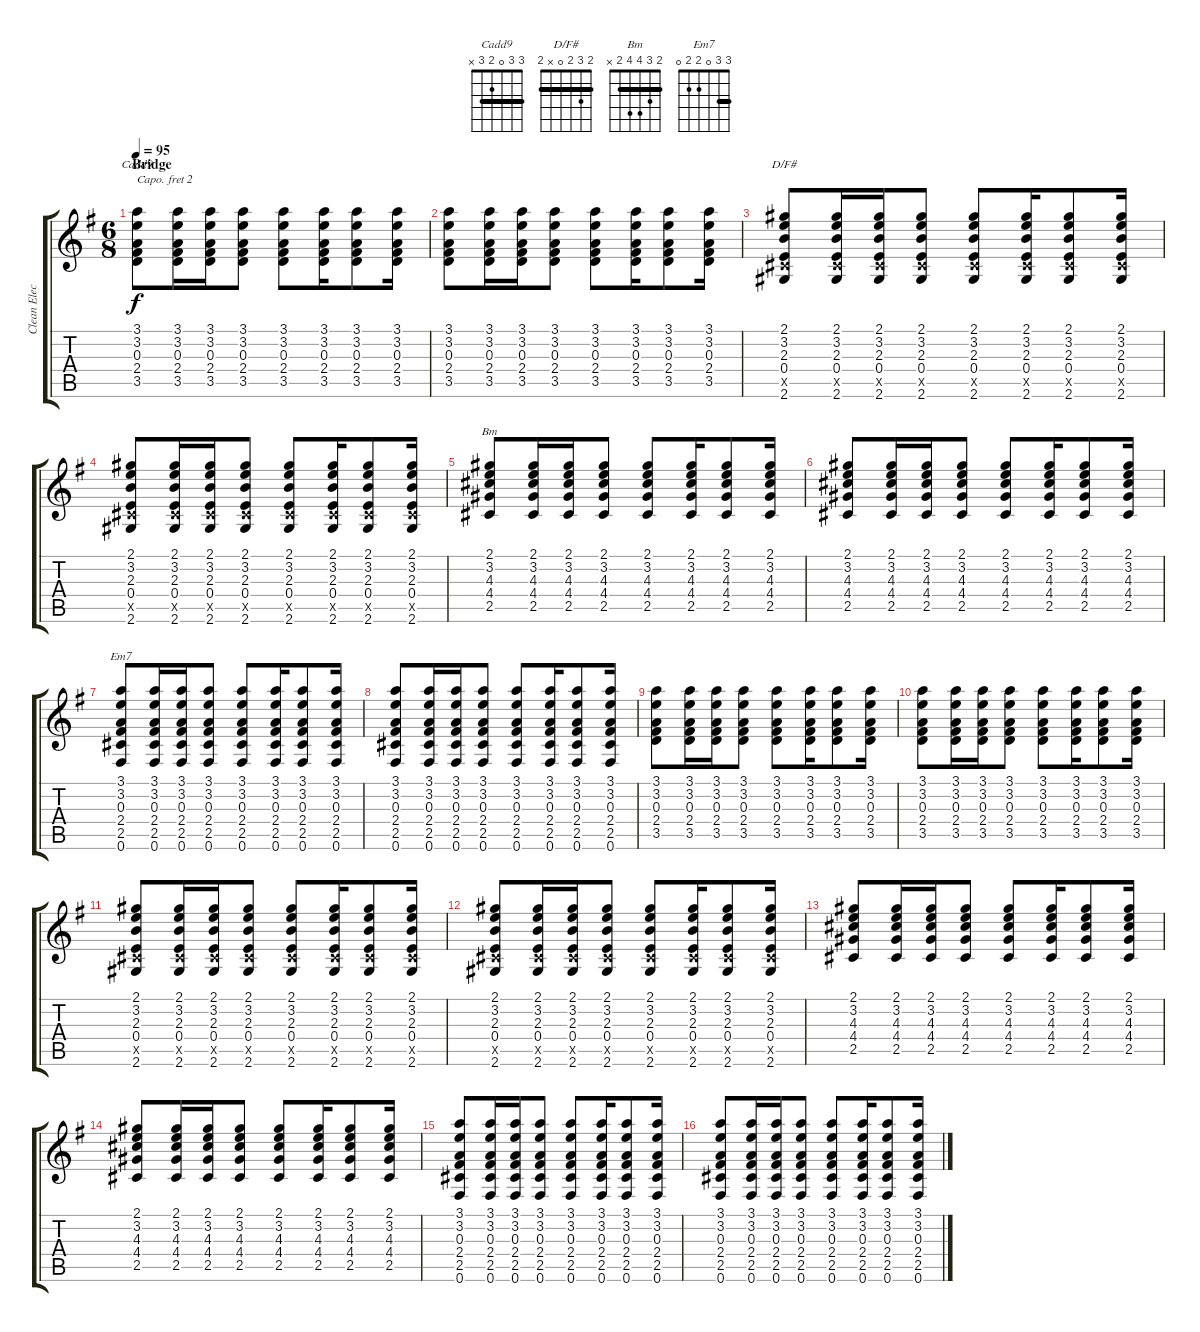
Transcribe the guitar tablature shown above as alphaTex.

\track ("Clean Electric" "Clean Elec") {instrument electricguitarclean}
\staff {score tabs}
\capo 2
\tuning (E4 B3 G3 D3 A2 E2) {hide}
\chord ("Cadd9" 3 3 0 2 3 x) {barre 3}
\chord ("D/F#" 2 3 2 0 x 2) {barre 2}
\chord ("Bm" 2 3 4 4 2 x) {barre 2}
\chord ("Em7" 3 3 0 2 2 0) {barre 3}
\ts (6 8)
\section ("" "Bridge")
\tempo 95
\clef g2
\ks g
(3.1 3.2 0.3 2.4 3.5).8{ch "Cadd9" dy f} (3.1 3.2 0.3 2.4 3.5).16 (3.1 3.2 0.3 2.4 3.5).16 (3.1 3.2 0.3 2.4 3.5).8 (3.1 3.2 0.3 2.4 3.5).8 (3.1 3.2 0.3 2.4 3.5).16 (3.1 3.2 0.3 2.4 3.5).8 (3.1 3.2 0.3 2.4 3.5).16 |
(3.1 3.2 0.3 2.4 3.5).8 (3.1 3.2 0.3 2.4 3.5).16 (3.1 3.2 0.3 2.4 3.5).16 (3.1 3.2 0.3 2.4 3.5).8 (3.1 3.2 0.3 2.4 3.5).8 (3.1 3.2 0.3 2.4 3.5).16 (3.1 3.2 0.3 2.4 3.5).8 (3.1 3.2 0.3 2.4 3.5).16 |
(2.1 3.2 2.3 0.4 2.5{x} 2.6).8{ch "D/F#"} (2.1 3.2 2.3 0.4 2.5{x} 2.6).16 (2.1 3.2 2.3 0.4 2.5{x} 2.6).16 (2.1 3.2 2.3 0.4 2.5{x} 2.6).8 (2.1 3.2 2.3 0.4 2.5{x} 2.6).8 (2.1 3.2 2.3 0.4 2.5{x} 2.6).16 (2.1 3.2 2.3 0.4 2.5{x} 2.6).8 (2.1 3.2 2.3 0.4 2.5{x} 2.6).16 |
(2.1 3.2 2.3 0.4 2.5{x} 2.6).8 (2.1 3.2 2.3 0.4 2.5{x} 2.6).16 (2.1 3.2 2.3 0.4 2.5{x} 2.6).16 (2.1 3.2 2.3 0.4 2.5{x} 2.6).8 (2.1 3.2 2.3 0.4 2.5{x} 2.6).8 (2.1 3.2 2.3 0.4 2.5{x} 2.6).16 (2.1 3.2 2.3 0.4 2.5{x} 2.6).8 (2.1 3.2 2.3 0.4 2.5{x} 2.6).16 |
(2.1 3.2 4.3 4.4 2.5).8{ch "Bm"} (2.1 3.2 4.3 4.4 2.5).16 (2.1 3.2 4.3 4.4 2.5).16 (2.1 3.2 4.3 4.4 2.5).8 (2.1 3.2 4.3 4.4 2.5).8 (2.1 3.2 4.3 4.4 2.5).16 (2.1 3.2 4.3 4.4 2.5).8 (2.1 3.2 4.3 4.4 2.5).16 |
(2.1 3.2 4.3 4.4 2.5).8 (2.1 3.2 4.3 4.4 2.5).16 (2.1 3.2 4.3 4.4 2.5).16 (2.1 3.2 4.3 4.4 2.5).8 (2.1 3.2 4.3 4.4 2.5).8 (2.1 3.2 4.3 4.4 2.5).16 (2.1 3.2 4.3 4.4 2.5).8 (2.1 3.2 4.3 4.4 2.5).16 |
(3.1 3.2 0.3 2.4 2.5 0.6).8{ch "Em7"} (3.1 3.2 0.3 2.4 2.5 0.6).16 (3.1 3.2 0.3 2.4 2.5 0.6).16 (3.1 3.2 0.3 2.4 2.5 0.6).8 (3.1 3.2 0.3 2.4 2.5 0.6).8 (3.1 3.2 0.3 2.4 2.5 0.6).16 (3.1 3.2 0.3 2.4 2.5 0.6).8 (3.1 3.2 0.3 2.4 2.5 0.6).16 |
(3.1 3.2 0.3 2.4 2.5 0.6).8 (3.1 3.2 0.3 2.4 2.5 0.6).16 (3.1 3.2 0.3 2.4 2.5 0.6).16 (3.1 3.2 0.3 2.4 2.5 0.6).8 (3.1 3.2 0.3 2.4 2.5 0.6).8 (3.1 3.2 0.3 2.4 2.5 0.6).16 (3.1 3.2 0.3 2.4 2.5 0.6).8 (3.1 3.2 0.3 2.4 2.5 0.6).16 |
(3.1 3.2 0.3 2.4 3.5).8 (3.1 3.2 0.3 2.4 3.5).16 (3.1 3.2 0.3 2.4 3.5).16 (3.1 3.2 0.3 2.4 3.5).8 (3.1 3.2 0.3 2.4 3.5).8 (3.1 3.2 0.3 2.4 3.5).16 (3.1 3.2 0.3 2.4 3.5).8 (3.1 3.2 0.3 2.4 3.5).16 |
(3.1 3.2 0.3 2.4 3.5).8 (3.1 3.2 0.3 2.4 3.5).16 (3.1 3.2 0.3 2.4 3.5).16 (3.1 3.2 0.3 2.4 3.5).8 (3.1 3.2 0.3 2.4 3.5).8 (3.1 3.2 0.3 2.4 3.5).16 (3.1 3.2 0.3 2.4 3.5).8 (3.1 3.2 0.3 2.4 3.5).16 |
(2.1 3.2 2.3 0.4 2.5{x} 2.6).8 (2.1 3.2 2.3 0.4 2.5{x} 2.6).16 (2.1 3.2 2.3 0.4 2.5{x} 2.6).16 (2.1 3.2 2.3 0.4 2.5{x} 2.6).8 (2.1 3.2 2.3 0.4 2.5{x} 2.6).8 (2.1 3.2 2.3 0.4 2.5{x} 2.6).16 (2.1 3.2 2.3 0.4 2.5{x} 2.6).8 (2.1 3.2 2.3 0.4 2.5{x} 2.6).16 |
(2.1 3.2 2.3 0.4 2.5{x} 2.6).8 (2.1 3.2 2.3 0.4 2.5{x} 2.6).16 (2.1 3.2 2.3 0.4 2.5{x} 2.6).16 (2.1 3.2 2.3 0.4 2.5{x} 2.6).8 (2.1 3.2 2.3 0.4 2.5{x} 2.6).8 (2.1 3.2 2.3 0.4 2.5{x} 2.6).16 (2.1 3.2 2.3 0.4 2.5{x} 2.6).8 (2.1 3.2 2.3 0.4 2.5{x} 2.6).16 |
(2.1 3.2 4.3 4.4 2.5).8 (2.1 3.2 4.3 4.4 2.5).16 (2.1 3.2 4.3 4.4 2.5).16 (2.1 3.2 4.3 4.4 2.5).8 (2.1 3.2 4.3 4.4 2.5).8 (2.1 3.2 4.3 4.4 2.5).16 (2.1 3.2 4.3 4.4 2.5).8 (2.1 3.2 4.3 4.4 2.5).16 |
(2.1 3.2 4.3 4.4 2.5).8 (2.1 3.2 4.3 4.4 2.5).16 (2.1 3.2 4.3 4.4 2.5).16 (2.1 3.2 4.3 4.4 2.5).8 (2.1 3.2 4.3 4.4 2.5).8 (2.1 3.2 4.3 4.4 2.5).16 (2.1 3.2 4.3 4.4 2.5).8 (2.1 3.2 4.3 4.4 2.5).16 |
(3.1 3.2 0.3 2.4 2.5 0.6).8 (3.1 3.2 0.3 2.4 2.5 0.6).16 (3.1 3.2 0.3 2.4 2.5 0.6).16 (3.1 3.2 0.3 2.4 2.5 0.6).8 (3.1 3.2 0.3 2.4 2.5 0.6).8 (3.1 3.2 0.3 2.4 2.5 0.6).16 (3.1 3.2 0.3 2.4 2.5 0.6).8 (3.1 3.2 0.3 2.4 2.5 0.6).16 |
(3.1 3.2 0.3 2.4 2.5 0.6).8 (3.1 3.2 0.3 2.4 2.5 0.6).16 (3.1 3.2 0.3 2.4 2.5 0.6).16 (3.1 3.2 0.3 2.4 2.5 0.6).8 (3.1 3.2 0.3 2.4 2.5 0.6).8 (3.1 3.2 0.3 2.4 2.5 0.6).16 (3.1 3.2 0.3 2.4 2.5 0.6).8 (3.1 3.2 0.3 2.4 2.5 0.6).16
